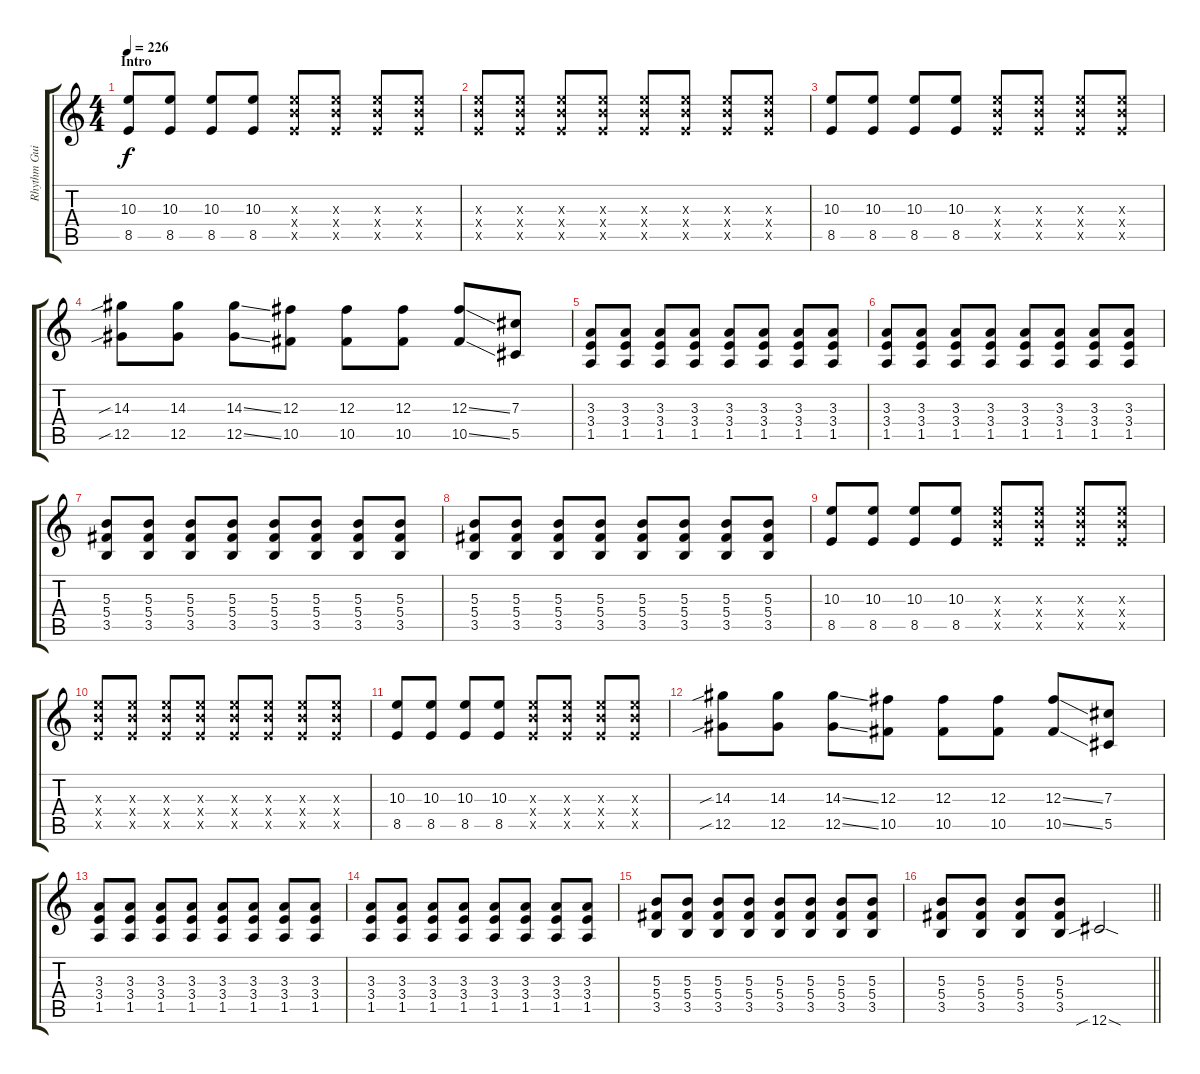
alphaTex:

\track ("Rhythm Guitar II" "Rhythm Gui") {instrument overdrivenguitar}
\staff {score tabs}
\tuning (Eb4 Bb3 Gb3 Db3 Ab2 Db2) {hide}
\ts (4 4)
\section ("" "Intro")
\tempo 226
\clef g2
\ks c
(10.3 8.5).8{dy f instrument overdrivenguitar} (10.3 8.5).8 (10.3 8.5).8 (10.3 8.5).8 (10.3{x} 10.4{x} 8.5{x}).8 (10.3{x} 10.4{x} 8.5{x}).8 (10.3{x} 10.4{x} 8.5{x}).8 (10.3{x} 10.4{x} 8.5{x}).8 |
(10.3{x} 10.4{x} 8.5{x}).8 (10.3{x} 10.4{x} 8.5{x}).8 (10.3{x} 10.4{x} 8.5{x}).8 (10.3{x} 10.4{x} 8.5{x}).8 (10.3{x} 10.4{x} 8.5{x}).8 (10.3{x} 10.4{x} 8.5{x}).8 (10.3{x} 10.4{x} 8.5{x}).8 (10.3{x} 10.4{x} 8.5{x}).8 |
(10.3 8.5).8 (10.3 8.5).8 (10.3 8.5).8 (10.3 8.5).8 (10.3{x} 10.4{x} 8.5{x}).8 (10.3{x} 10.4{x} 8.5{x}).8 (10.3{x} 10.4{x} 8.5{x}).8 (10.3{x} 10.4{x} 8.5{x}).8 |
(14.3{sib} 12.5{sib}).8 (14.3 12.5).8 (14.3{ss} 12.5{ss}).8 (12.3 10.5).8 (12.3 10.5).8 (12.3 10.5).8 (12.3{ss} 10.5{ss}).8 (7.3 5.5).8 |
(3.3 3.4 1.5).8 (3.3 3.4 1.5).8 (3.3 3.4 1.5).8 (3.3 3.4 1.5).8 (3.3 3.4 1.5).8 (3.3 3.4 1.5).8 (3.3 3.4 1.5).8 (3.3 3.4 1.5).8 |
(3.3 3.4 1.5).8 (3.3 3.4 1.5).8 (3.3 3.4 1.5).8 (3.3 3.4 1.5).8 (3.3 3.4 1.5).8 (3.3 3.4 1.5).8 (3.3 3.4 1.5).8 (3.3 3.4 1.5).8 |
(5.3 5.4 3.5).8 (5.3 5.4 3.5).8 (5.3 5.4 3.5).8 (5.3 5.4 3.5).8 (5.3 5.4 3.5).8 (5.3 5.4 3.5).8 (5.3 5.4 3.5).8 (5.3 5.4 3.5).8 |
(5.3 5.4 3.5).8 (5.3 5.4 3.5).8 (5.3 5.4 3.5).8 (5.3 5.4 3.5).8 (5.3 5.4 3.5).8 (5.3 5.4 3.5).8 (5.3 5.4 3.5).8 (5.3 5.4 3.5).8 |
(10.3 8.5).8 (10.3 8.5).8 (10.3 8.5).8 (10.3 8.5).8 (10.3{x} 10.4{x} 8.5{x}).8 (10.3{x} 10.4{x} 8.5{x}).8 (10.3{x} 10.4{x} 8.5{x}).8 (10.3{x} 10.4{x} 8.5{x}).8 |
(10.3{x} 10.4{x} 8.5{x}).8 (10.3{x} 10.4{x} 8.5{x}).8 (10.3{x} 10.4{x} 8.5{x}).8 (10.3{x} 10.4{x} 8.5{x}).8 (10.3{x} 10.4{x} 8.5{x}).8 (10.3{x} 10.4{x} 8.5{x}).8 (10.3{x} 10.4{x} 8.5{x}).8 (10.3{x} 10.4{x} 8.5{x}).8 |
(10.3 8.5).8 (10.3 8.5).8 (10.3 8.5).8 (10.3 8.5).8 (10.3{x} 10.4{x} 8.5{x}).8 (10.3{x} 10.4{x} 8.5{x}).8 (10.3{x} 10.4{x} 8.5{x}).8 (10.3{x} 10.4{x} 8.5{x}).8 |
(14.3{sib} 12.5{sib}).8 (14.3 12.5).8 (14.3{ss} 12.5{ss}).8 (12.3 10.5).8 (12.3 10.5).8 (12.3 10.5).8 (12.3{ss} 10.5{ss}).8 (7.3 5.5).8 |
(3.3 3.4 1.5).8 (3.3 3.4 1.5).8 (3.3 3.4 1.5).8 (3.3 3.4 1.5).8 (3.3 3.4 1.5).8 (3.3 3.4 1.5).8 (3.3 3.4 1.5).8 (3.3 3.4 1.5).8 |
(3.3 3.4 1.5).8 (3.3 3.4 1.5).8 (3.3 3.4 1.5).8 (3.3 3.4 1.5).8 (3.3 3.4 1.5).8 (3.3 3.4 1.5).8 (3.3 3.4 1.5).8 (3.3 3.4 1.5).8 |
(5.3 5.4 3.5).8 (5.3 5.4 3.5).8 (5.3 5.4 3.5).8 (5.3 5.4 3.5).8 (5.3 5.4 3.5).8 (5.3 5.4 3.5).8 (5.3 5.4 3.5).8 (5.3 5.4 3.5).8 |
\barLineRight lightlight
(5.3 5.4 3.5).8 (5.3 5.4 3.5).8 (5.3 5.4 3.5).8 (5.3 5.4 3.5).8 12.6{sib sod}.2
